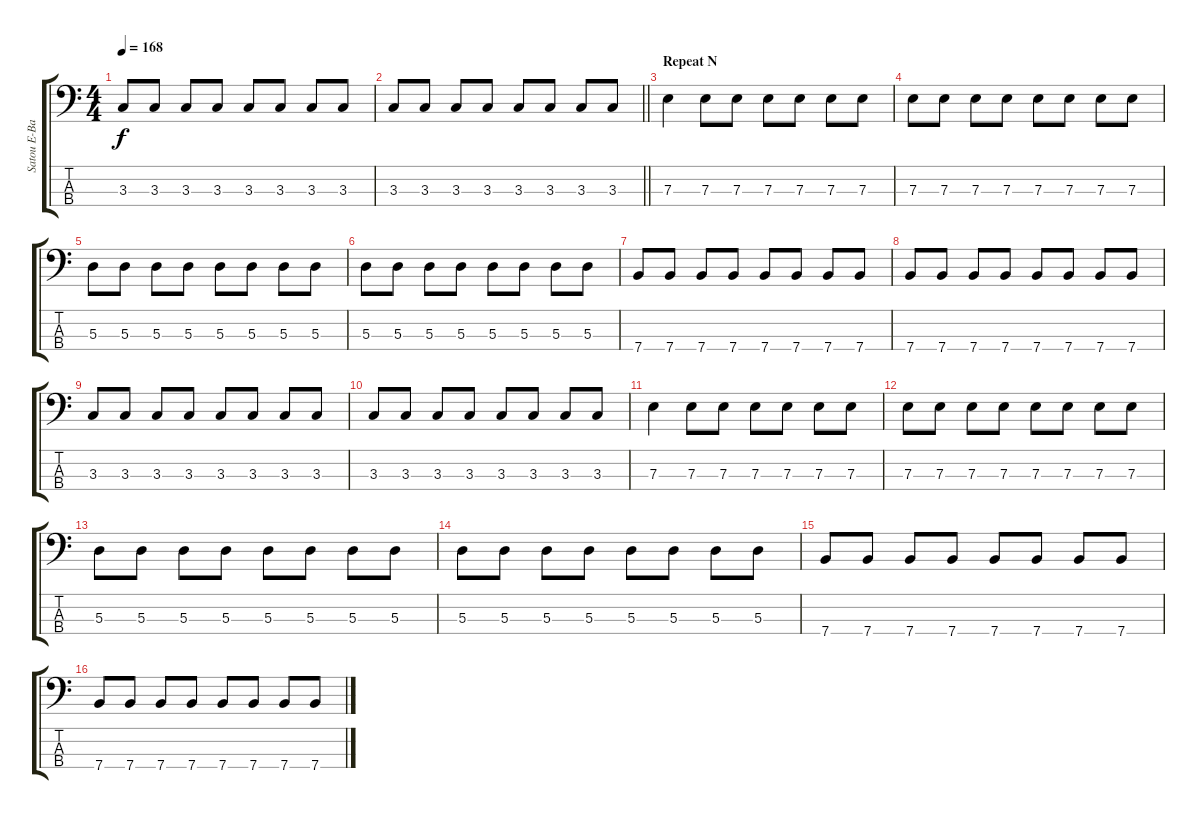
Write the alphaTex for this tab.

\track ("Satou E-Bass" "Satou E-Ba") {instrument electricbassfinger}
\staff {score tabs}
\tuning (G2 D2 A1 E1) {hide}
\ts (4 4)
\tempo 168
\clef f4
\ks c
3.3.8{dy f} 3.3.8 3.3.8 3.3.8 3.3.8 3.3.8 3.3.8 3.3.8 |
\barLineRight lightlight
3.3.8 3.3.8 3.3.8 3.3.8 3.3.8 3.3.8 3.3.8 3.3.8 |
\section ("" "Repeat N")
7.3.4 7.3.8 7.3.8 7.3.8 7.3.8 7.3.8 7.3.8 |
7.3.8 7.3.8 7.3.8 7.3.8 7.3.8 7.3.8 7.3.8 7.3.8 |
5.3.8 5.3.8 5.3.8 5.3.8 5.3.8 5.3.8 5.3.8 5.3.8 |
5.3.8 5.3.8 5.3.8 5.3.8 5.3.8 5.3.8 5.3.8 5.3.8 |
7.4.8 7.4.8 7.4.8 7.4.8 7.4.8 7.4.8 7.4.8 7.4.8 |
7.4.8 7.4.8 7.4.8 7.4.8 7.4.8 7.4.8 7.4.8 7.4.8 |
3.3.8 3.3.8 3.3.8 3.3.8 3.3.8 3.3.8 3.3.8 3.3.8 |
3.3.8 3.3.8 3.3.8 3.3.8 3.3.8 3.3.8 3.3.8 3.3.8 |
7.3.4 7.3.8 7.3.8 7.3.8 7.3.8 7.3.8 7.3.8 |
7.3.8 7.3.8 7.3.8 7.3.8 7.3.8 7.3.8 7.3.8 7.3.8 |
5.3.8 5.3.8 5.3.8 5.3.8 5.3.8 5.3.8 5.3.8 5.3.8 |
5.3.8 5.3.8 5.3.8 5.3.8 5.3.8 5.3.8 5.3.8 5.3.8 |
7.4.8 7.4.8 7.4.8 7.4.8 7.4.8 7.4.8 7.4.8 7.4.8 |
7.4.8 7.4.8 7.4.8 7.4.8 7.4.8 7.4.8 7.4.8 7.4.8
